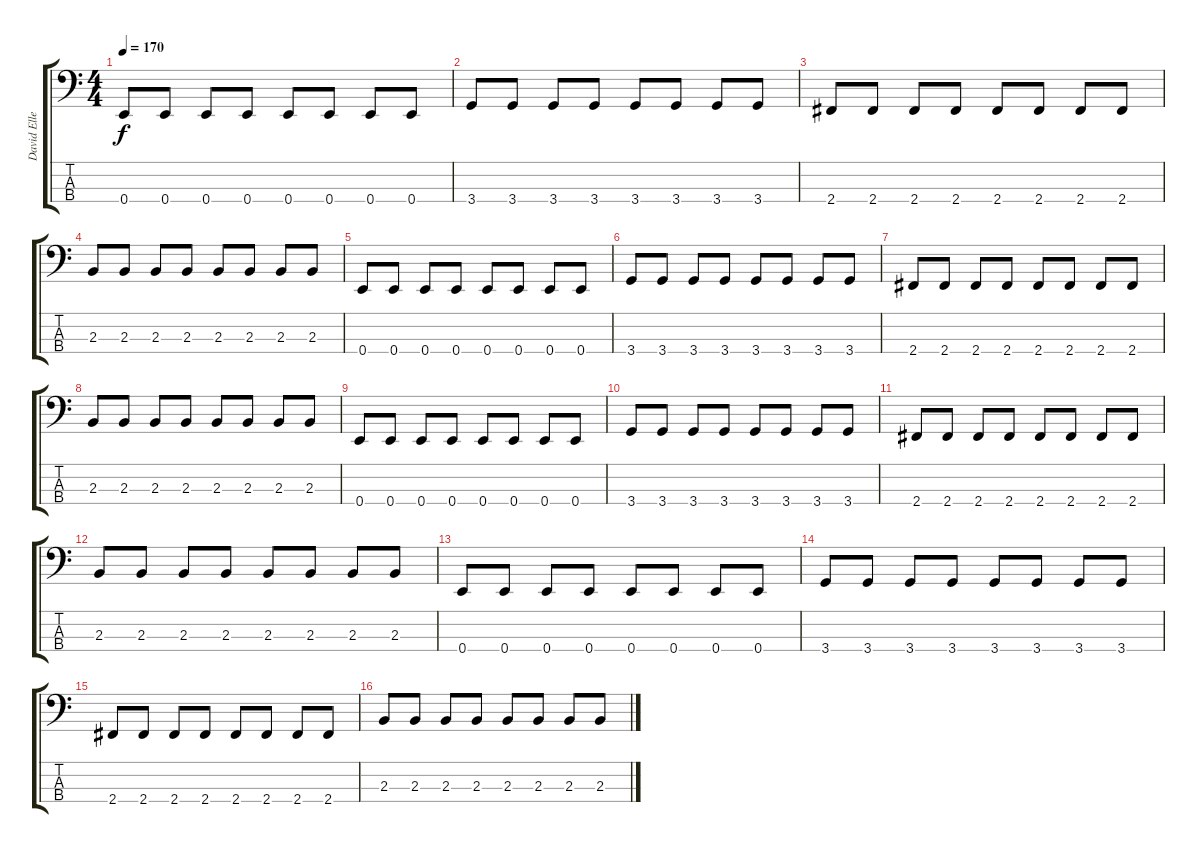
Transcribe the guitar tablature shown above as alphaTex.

\track ("David Ellefson" "David Elle") {instrument electricbasspick}
\staff {score tabs}
\tuning (G2 D2 A1 E1) {hide}
\ts (4 4)
\tempo 170
\clef f4
\ks c
0.4.8{dy f} 0.4.8 0.4.8 0.4.8 0.4.8 0.4.8 0.4.8 0.4.8 |
3.4.8 3.4.8 3.4.8 3.4.8 3.4.8 3.4.8 3.4.8 3.4.8 |
2.4.8 2.4.8 2.4.8 2.4.8 2.4.8 2.4.8 2.4.8 2.4.8 |
2.3.8 2.3.8 2.3.8 2.3.8 2.3.8 2.3.8 2.3.8 2.3.8 |
0.4.8 0.4.8 0.4.8 0.4.8 0.4.8 0.4.8 0.4.8 0.4.8 |
3.4.8 3.4.8 3.4.8 3.4.8 3.4.8 3.4.8 3.4.8 3.4.8 |
2.4.8 2.4.8 2.4.8 2.4.8 2.4.8 2.4.8 2.4.8 2.4.8 |
2.3.8 2.3.8 2.3.8 2.3.8 2.3.8 2.3.8 2.3.8 2.3.8 |
0.4.8 0.4.8 0.4.8 0.4.8 0.4.8 0.4.8 0.4.8 0.4.8 |
3.4.8 3.4.8 3.4.8 3.4.8 3.4.8 3.4.8 3.4.8 3.4.8 |
2.4.8 2.4.8 2.4.8 2.4.8 2.4.8 2.4.8 2.4.8 2.4.8 |
2.3.8 2.3.8 2.3.8 2.3.8 2.3.8 2.3.8 2.3.8 2.3.8 |
0.4.8 0.4.8 0.4.8 0.4.8 0.4.8 0.4.8 0.4.8 0.4.8 |
3.4.8 3.4.8 3.4.8 3.4.8 3.4.8 3.4.8 3.4.8 3.4.8 |
2.4.8 2.4.8 2.4.8 2.4.8 2.4.8 2.4.8 2.4.8 2.4.8 |
2.3.8 2.3.8 2.3.8 2.3.8 2.3.8 2.3.8 2.3.8 2.3.8
